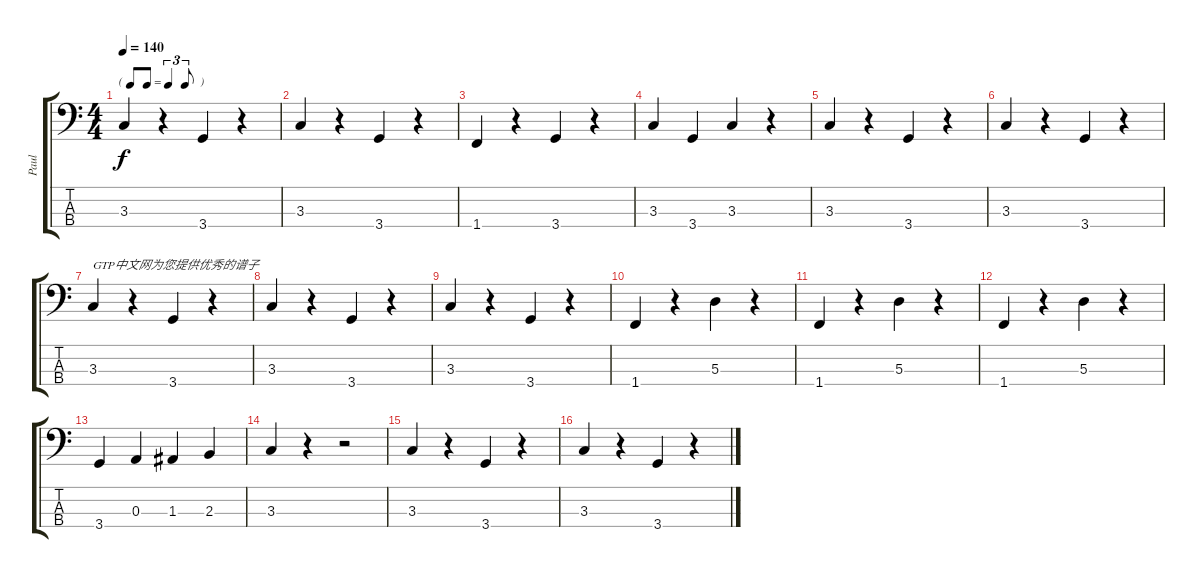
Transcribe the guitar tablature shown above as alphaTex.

\track ("Paul" "Paul") {instrument electricbasspick}
\staff {score tabs}
\tuning (G2 D2 A1 E1) {hide}
\ts (4 4)
\tf triplet8th
\tempo 140
\clef f4
\ks c
3.3.4{dy f instrument electricbasspick} r.4 3.4.4 r.4 |
3.3.4 r.4 3.4.4 r.4 |
1.4.4 r.4 3.4.4 r.4 |
3.3.4 3.4.4 3.3.4 r.4 |
3.3.4 r.4 3.4.4 r.4 |
3.3.4 r.4 3.4.4 r.4 |
3.3.4{txt "GTP中文网为您提供优秀的谱子"} r.4 3.4.4 r.4 |
3.3.4 r.4 3.4.4 r.4 |
3.3.4 r.4 3.4.4 r.4 |
1.4.4 r.4 5.3.4 r.4 |
1.4.4 r.4 5.3.4 r.4 |
1.4.4 r.4 5.3.4 r.4 |
3.4.4 0.3.4 1.3.4 2.3.4 |
3.3.4 r.4 r.2 |
3.3.4 r.4 3.4.4 r.4 |
3.3.4 r.4 3.4.4 r.4
